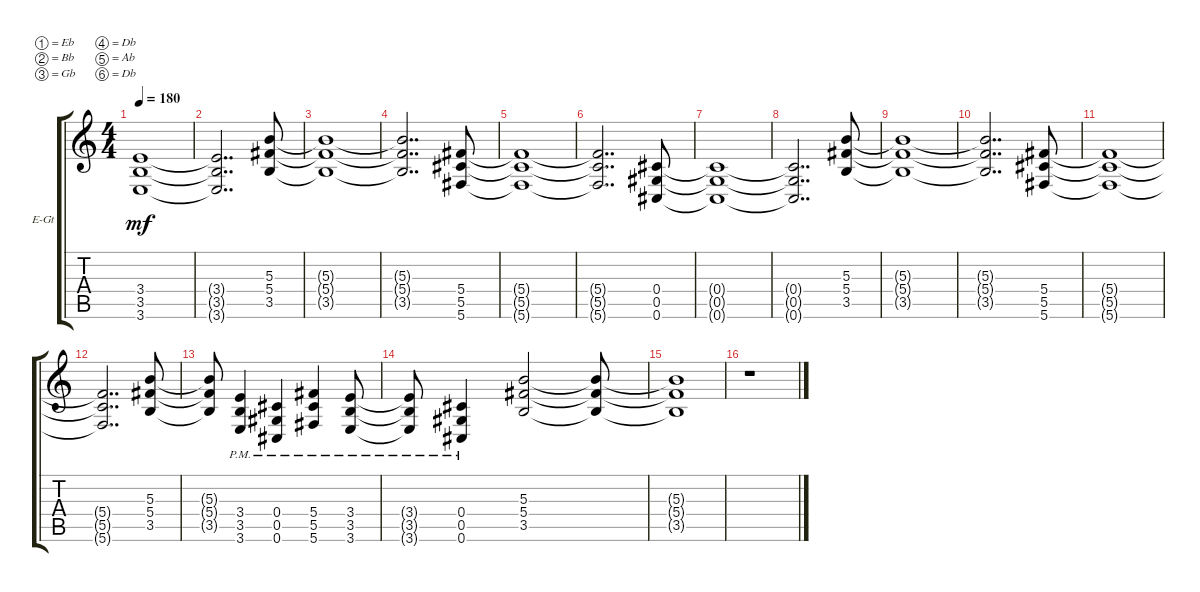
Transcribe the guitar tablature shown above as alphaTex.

\defaultSystemsLayout 4
\bracketExtendMode groupsimilarinstruments
\firstSystemTrackNameOrientation horizontal
\otherSystemsTrackNameOrientation horizontal
\track ("Tim McIlrath" "E-Gt") {instrument distortionguitar}
\staff {score tabs}
\tuning (Eb4 Bb3 Gb3 Db3 Ab2 Db2)
\ts (4 4)
\tempo 180
\clef g2
\ks c
(3.6{t} 3.5{t} 3.4{t}).1{dy mf} |
(3.6{t} 3.5{t} 3.4{t}).2{dd} (3.5 5.4 5.3).8 |
(5.4{t} 3.5{t} 5.3{t}).1 |
(5.4{t} 5.3{t} 3.5{t}).2{dd} (5.5 5.4 5.6).8 |
(5.5{t} 5.4{t} 5.6{t}).1 |
(5.5{t} 5.4{t} 5.6{t}).2{dd} (0.4 0.5 0.6).8 |
(0.4{t} 0.5{t} 0.6{t}).1 |
(0.4{t} 0.5{t} 0.6{t}).2{dd} (5.4 3.5 5.3).8 |
(3.5{t} 5.4{t} 5.3{t}).1 |
(3.5{t} 5.4{t} 5.3{t}).2{dd} (5.5 5.4 5.6).8 |
(5.4{t} 5.5{t} 5.6{t}).1 |
(5.4{t} 5.5{t} 5.6{t}).2{dd} (3.5 5.4 5.3).8 |
(3.5{t} 5.4{t} 5.3{t}).8 (3.4{pm} 3.5{pm} 3.6{pm}).4 (0.4{pm} 0.6{pm} 0.5{pm}).4 (5.4{pm} 5.5{pm} 5.6{pm}).4 (3.4{pm} 3.6{pm} 3.5{pm}).8 |
(3.4{pm t} 3.6{pm t} 3.5{pm t}).8 (0.4{pm} 0.5{pm} 0.6{pm}).4 (5.4 3.5 5.3).2 (3.5{t} 5.4{t} 5.3{t}).8 |
(3.5{t} 5.4{t} 5.3{t}).1 |
r.1
